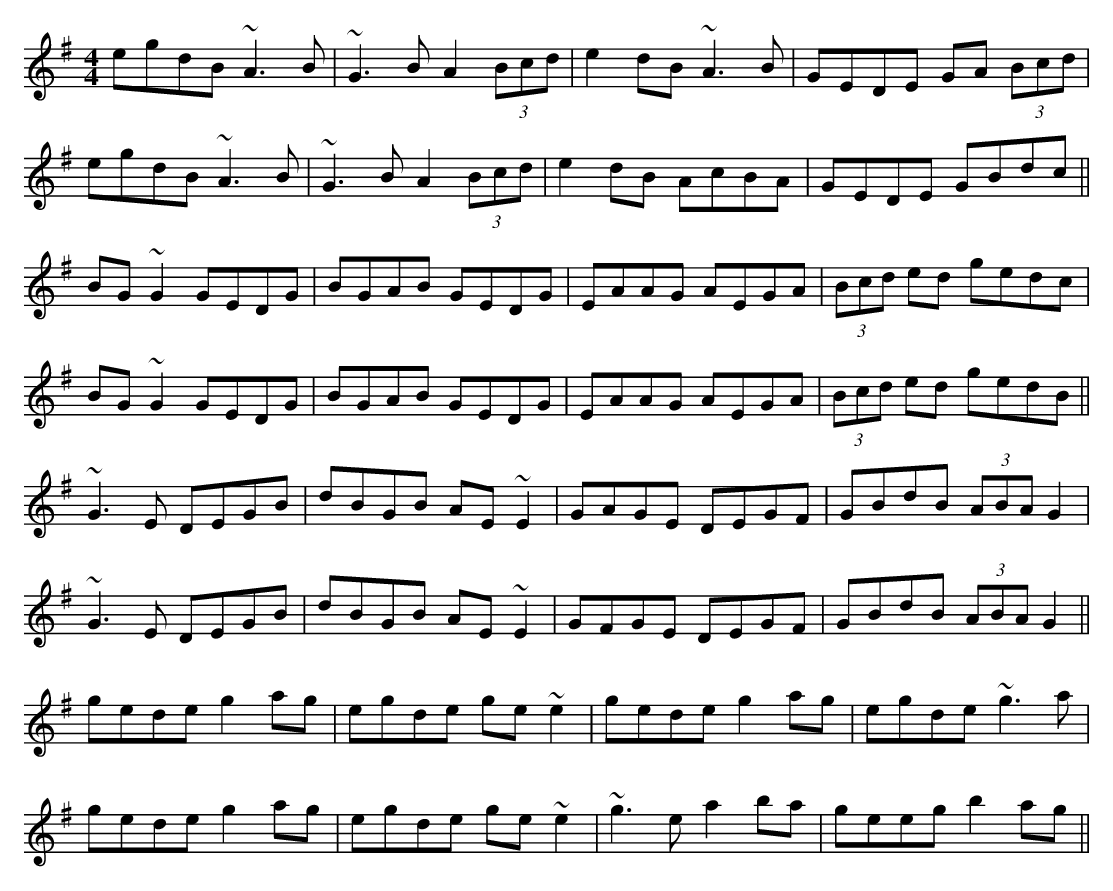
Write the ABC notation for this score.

X:1
M:4/4
K:G
egdB ~A3B|~G3B A2 (3Bcd|e2dB ~A3B|GEDE GA (3Bcd|
egdB ~A3B|~G3B A2 (3Bcd|e2dB AcBA|GEDE GBdc||
BG~G2 GEDG|BGAB GEDG|EAAG AEGA|(3Bcd ed gedc|
BG~G2 GEDG|BGAB GEDG|EAAG AEGA|(3Bcd ed gedB||
~G3E DEGB|dBGB AE~E2|GAGE DEGF|GBdB (3ABA G2|
~G3E DEGB|dBGB AE~E2|GFGE DEGF|GBdB (3ABA G2||
gede g2ag|egde ge~e2|gede g2ag|egde ~g3a|
gede g2ag|egde ge~e2|~g3e a2ba|geeg b2ag||
